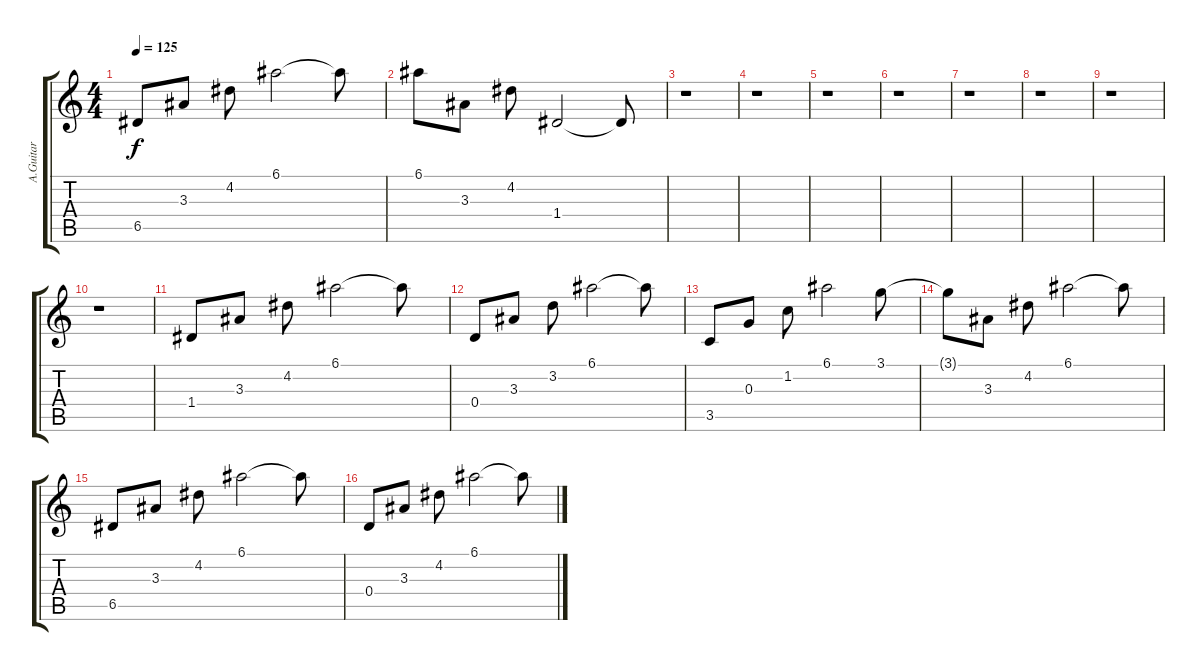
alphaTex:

\track ("A.Guitar" "A.Guitar") {instrument acousticguitarnylon}
\staff {score tabs}
\tuning (E4 B3 G3 D3 A2 E2) {hide}
\ts (4 4)
\tempo 125
\clef g2
\ks c
6.5.8{dy f} 3.3.8 4.2.8 6.1.2 6.1{t}.8 |
6.1.8 3.3.8 4.2.8 1.4.2 1.4{t}.8 |
r.1 |
r.1 |
r.1 |
r.1 |
r.1 |
r.1 |
r.1 |
r.1 |
1.4.8 3.3.8 4.2.8 6.1.2 6.1{t}.8 |
0.4.8 3.3.8 3.2.8 6.1.2 6.1{t}.8 |
3.5.8 0.3.8 1.2.8 6.1.2 3.1.8 |
3.1{t}.8 3.3.8 4.2.8 6.1.2 6.1{t}.8 |
6.5.8 3.3.8 4.2.8 6.1.2 6.1{t}.8 |
0.4.8 3.3.8 4.2.8 6.1.2 6.1{t}.8
